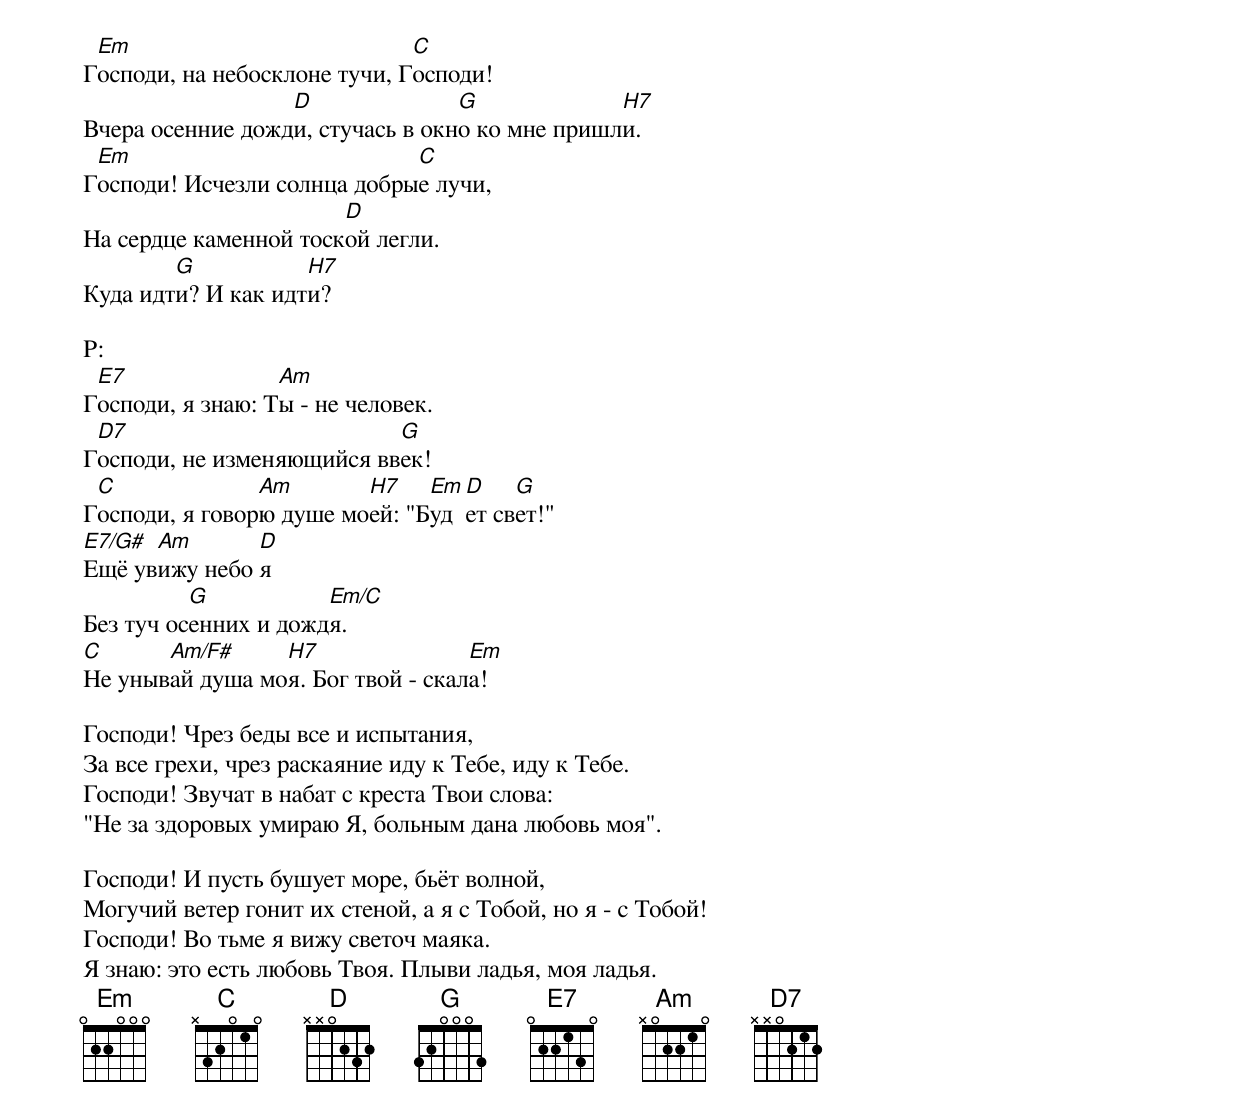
Г[Em]осподи, на небосклоне тучи, Г[C]осподи!
Вчера осенние дожд[D]и, стучась в окн[G]о ко мне пришл[H7]и.
Г[Em]осподи! Исчезли солнца добры[C]е лучи,
На сердце каменной тоск[D]ой легли.
Куда идт[G]и? И как идт[H7]и?

P:
Г[E7]осподи, я знаю: Т[Am]ы - не человек.
Г[D7]осподи, не изменяющийся вв[G]ек!
Г[C]осподи, я говор[Am]ю душе мо[H7]ей: "Б[Em]уд[D]ет св[G]ет!"
[E7/G#]Ещё ув[Am]ижу небо [D]я
Без туч ос[G]енних и дожд[Em/C]я.
[C]Не уныв[Am/F#]ай душа мо[H7]я. Бог твой - скал[Em]а!

Господи! Чрез беды все и испытания,
За все грехи, чрез раскаяние иду к Тебе, иду к Тебе.
Господи! Звучат в набат с креста Твои слова:
"Не за здоровых умираю Я, больным дана любовь моя".

Господи! И пусть бушует море, бьёт волной,
Могучий ветер гонит их стеной, а я с Тобой, но я - с Тобой!
Господи! Во тьме я вижу светоч маяка.
Я знаю: это есть любовь Твоя. Плыви ладья, моя ладья.
